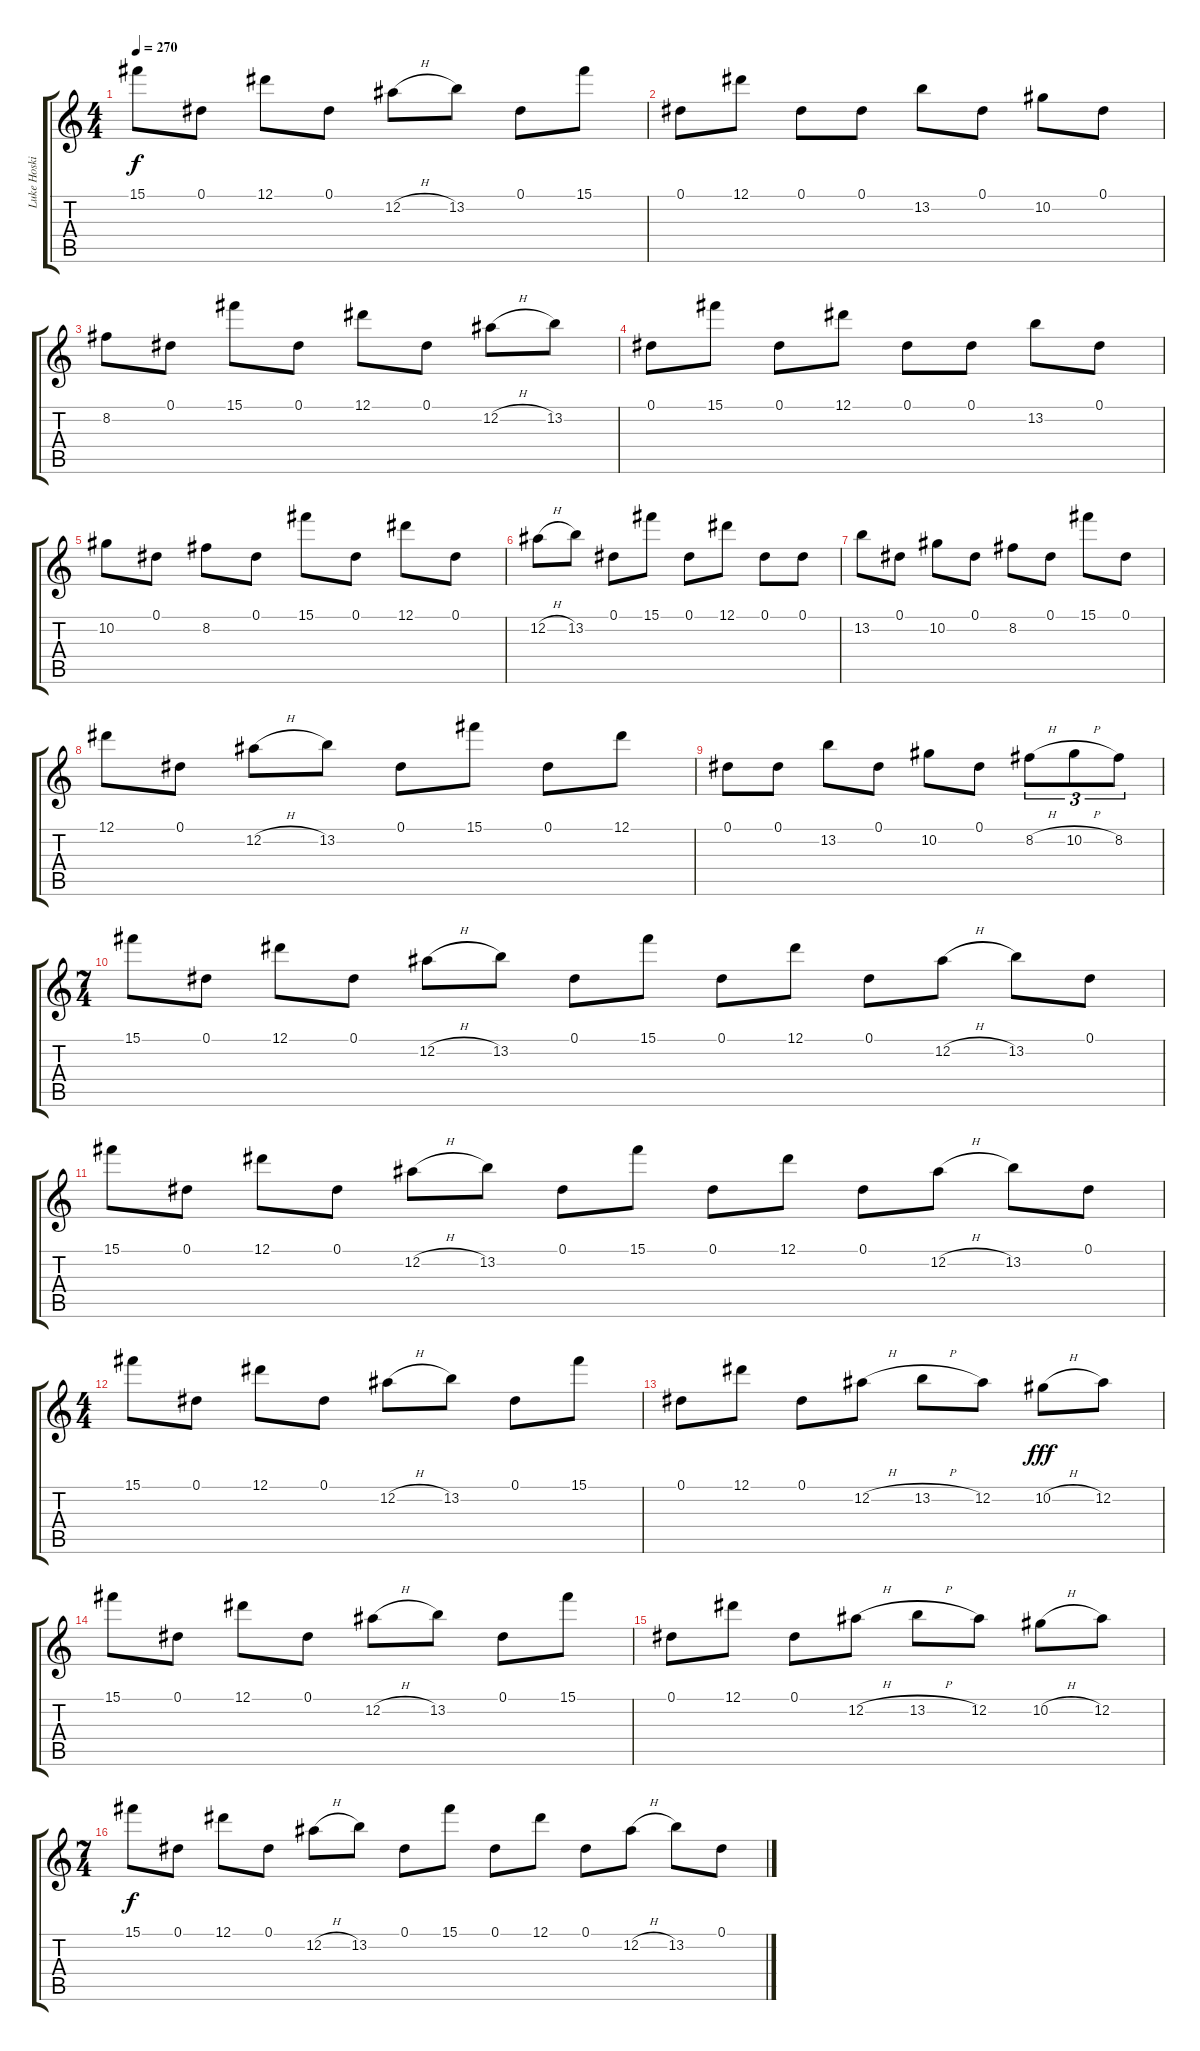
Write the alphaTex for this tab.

\track ("Luke Hoskin" "Luke Hoski") {instrument overdrivenguitar}
\staff {score tabs}
\tuning (Eb4 Bb3 Gb3 Db3 Ab2 Eb2) {hide}
\ts (4 4)
\tempo 270
\clef g2
\ks c
15.1.8{dy f} 0.1.8 12.1.8 0.1.8 12.2{h}.8 13.2.8 0.1.8 15.1.8 |
0.1.8 12.1.8 0.1.8 0.1.8 13.2.8 0.1.8 10.2.8 0.1.8 |
8.2.8 0.1.8 15.1.8 0.1.8 12.1.8 0.1.8 12.2{h}.8 13.2.8 |
0.1.8 15.1.8 0.1.8 12.1.8 0.1.8 0.1.8 13.2.8 0.1.8 |
10.2.8 0.1.8 8.2.8 0.1.8 15.1.8 0.1.8 12.1.8 0.1.8 |
12.2{h}.8 13.2.8 0.1.8 15.1.8 0.1.8 12.1.8 0.1.8 0.1.8 |
13.2.8 0.1.8 10.2.8 0.1.8 8.2.8 0.1.8 15.1.8 0.1.8 |
12.1.8 0.1.8 12.2{h}.8 13.2.8 0.1.8 15.1.8 0.1.8 12.1.8 |
0.1.8 0.1.8 13.2.8 0.1.8 10.2.8 0.1.8 8.2{h}.8{tu (3 2)} 10.2{h}.8{tu (3 2)} 8.2.8{tu (3 2)} |
\ts (7 4)
15.1.8 0.1.8 12.1.8 0.1.8 12.2{h}.8 13.2.8 0.1.8 15.1.8 0.1.8 12.1.8 0.1.8 12.2{h}.8 13.2.8 0.1.8 |
15.1.8 0.1.8 12.1.8 0.1.8 12.2{h}.8 13.2.8 0.1.8 15.1.8 0.1.8 12.1.8 0.1.8 12.2{h}.8 13.2.8 0.1.8 |
\ts (4 4)
15.1.8 0.1.8 12.1.8 0.1.8 12.2{h}.8 13.2.8 0.1.8 15.1.8 |
0.1.8 12.1.8 0.1.8 12.2{h}.8 13.2{h}.8 12.2.8 10.2{h}.8{dy fff} 12.2.8 |
15.1.8 0.1.8 12.1.8 0.1.8 12.2{h}.8 13.2.8 0.1.8 15.1.8 |
0.1.8 12.1.8 0.1.8 12.2{h}.8 13.2{h}.8 12.2.8 10.2{h}.8 12.2.8 |
\ts (7 4)
15.1.8{dy f} 0.1.8 12.1.8 0.1.8 12.2{h}.8 13.2.8 0.1.8 15.1.8 0.1.8 12.1.8 0.1.8 12.2{h}.8 13.2.8 0.1.8
